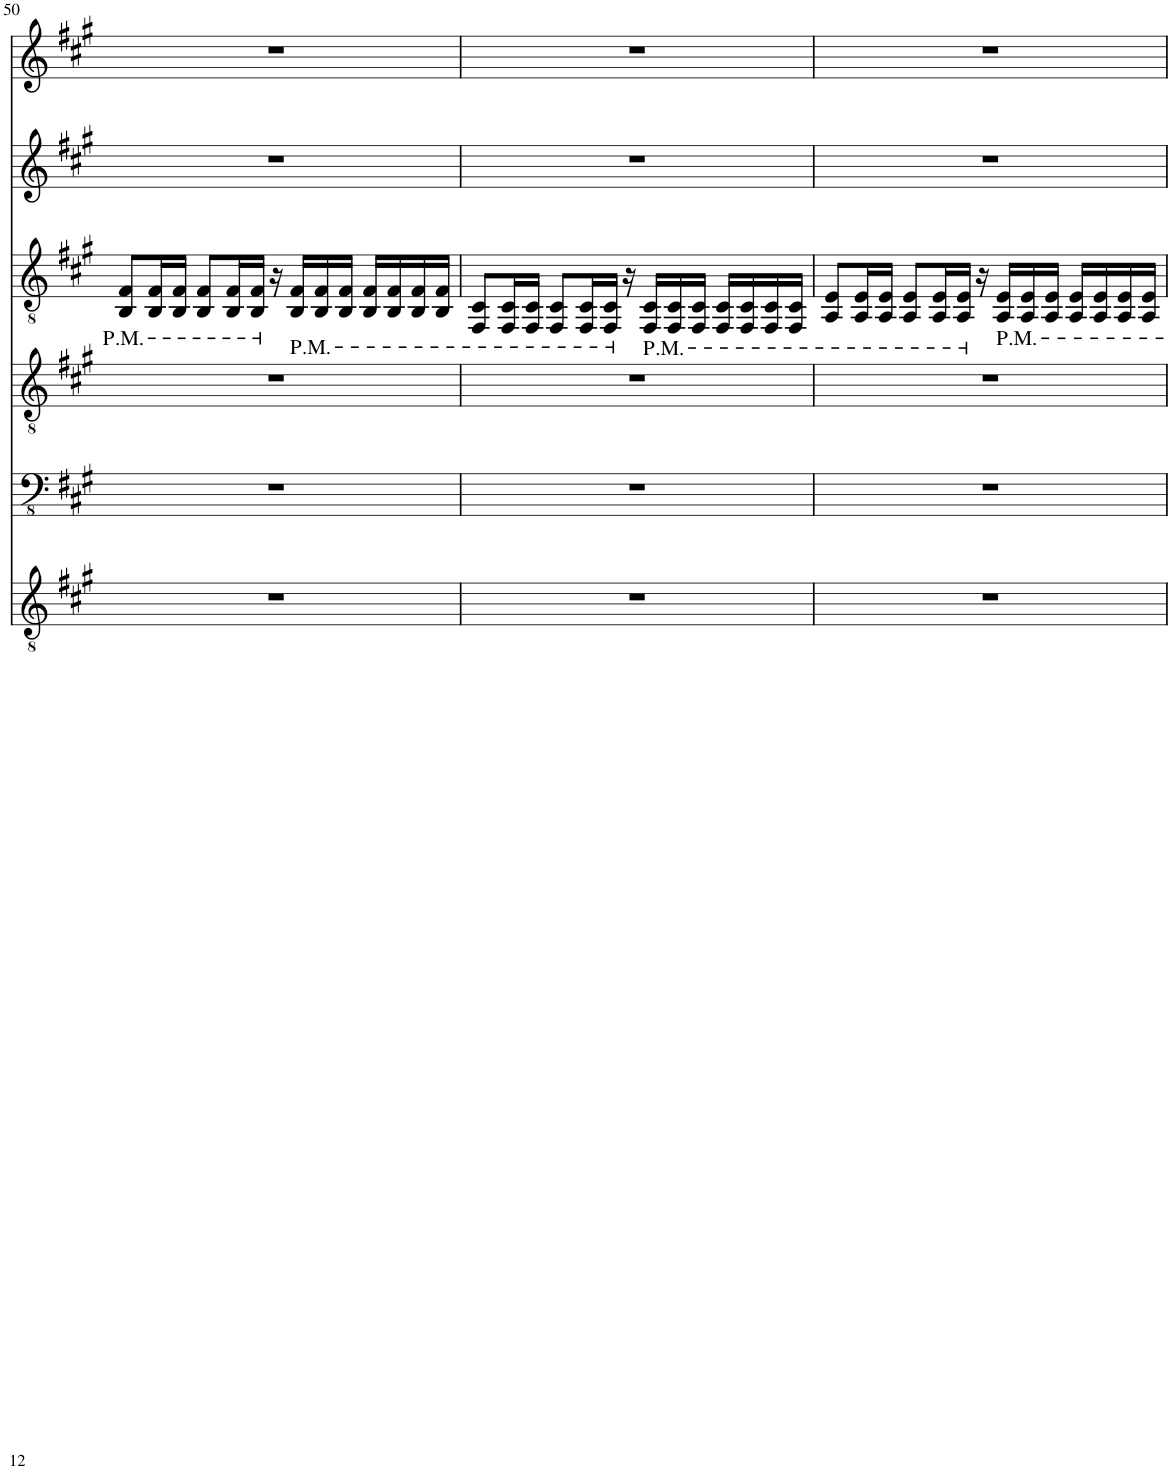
**kern	**kern	**kern	**kern	**kern	**kern
*part6	*part5	*part4	*part3	*part2	*part1
*staff6	*staff5	*staff4	*staff3	*staff2	*staff1
*I"ľ����	*I"��˹	*I"���༪��	*I"��������	*I"���� ����	*I"���� ����
!!LO:PB:g=z
*clefGv2	*clefFv4	*clefGv2	*clefGv2	*clefG2	*clefG2
*k[f#c#g#]	*k[f#c#g#]	*k[f#c#g#]	*k[f#c#g#]	*k[f#c#g#]	*k[f#c#g#]
*M4/4	*M4/4	*M4/4	*M4/4	*M4/4	*M4/4
=50	=50	=50	=50	=50	=50
1r	1r	1r	8BB/ 8F#/L	1r	1r
.	.	.	16BB/ 16F#/L	.	.
.	.	.	16BB/ 16F#/JJ	.	.
.	.	.	8BB/ 8F#/L	.	.
.	.	.	16BB/ 16F#/L	.	.
.	.	.	16BB/ 16F#/JJ	.	.
.	.	.	16r	.	.
!	!	!	!LO:TX:b:t=P.M.	!	!
.	.	.	16BB/ 16F#/LL	.	.
.	.	.	16BB/ 16F#/	.	.
.	.	.	16BB/ 16F#/JJ	.	.
.	.	.	16BB/ 16F#/LL	.	.
.	.	.	16BB/ 16F#/	.	.
.	.	.	16BB/ 16F#/	.	.
.	.	.	16BB/ 16F#/JJ	.	.
=51	=51	=51	=51	=51	=51
1r	1r	1r	8FF#/ 8C#/L	1r	1r
.	.	.	16FF#/ 16C#/L	.	.
.	.	.	16FF#/ 16C#/JJ	.	.
.	.	.	8FF#/ 8C#/L	.	.
.	.	.	16FF#/ 16C#/L	.	.
.	.	.	16FF#/ 16C#/JJ	.	.
.	.	.	16r	.	.
!	!	!	!LO:TX:b:t=P.M.	!	!
.	.	.	16FF#/ 16C#/LL	.	.
.	.	.	16FF#/ 16C#/	.	.
.	.	.	16FF#/ 16C#/JJ	.	.
.	.	.	16FF#/ 16C#/LL	.	.
.	.	.	16FF#/ 16C#/	.	.
.	.	.	16FF#/ 16C#/	.	.
.	.	.	16FF#/ 16C#/JJ	.	.
=52	=52	=52	=52	=52	=52
1r	1r	1r	8AA/ 8E/L	1r	1r
.	.	.	16AA/ 16E/L	.	.
.	.	.	16AA/ 16E/JJ	.	.
.	.	.	8AA/ 8E/L	.	.
.	.	.	16AA/ 16E/L	.	.
.	.	.	16AA/ 16E/JJ	.	.
.	.	.	16r	.	.
!	!	!	!LO:TX:b:t=P.M.	!	!
.	.	.	16AA/ 16E/LL	.	.
.	.	.	16AA/ 16E/	.	.
.	.	.	16AA/ 16E/JJ	.	.
.	.	.	16AA/ 16E/LL	.	.
.	.	.	16AA/ 16E/	.	.
.	.	.	16AA/ 16E/	.	.
.	.	.	16AA/ 16E/JJ	.	.
=	=	=	=	=	=
*-	*-	*-	*-	*-	*-
